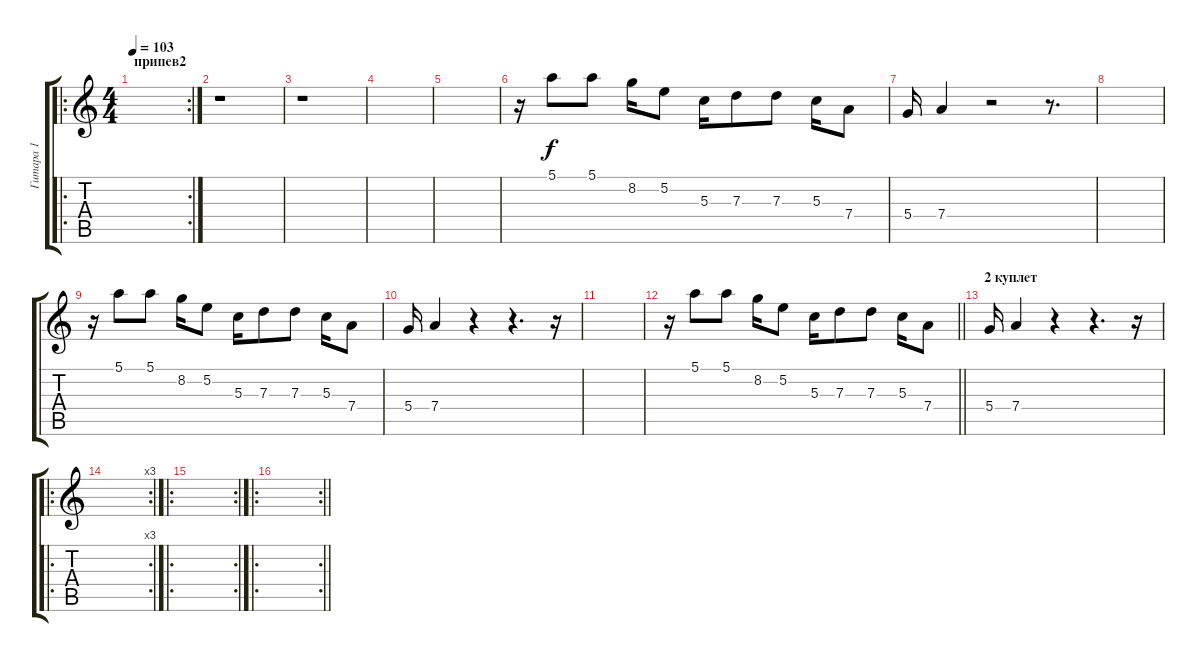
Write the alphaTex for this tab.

\track ("Гитара 1" "Гитара 1") {instrument distortionguitar}
\staff {score tabs}
\tuning (E4 B3 G3 D3 A2 E2) {hide}
\ro
\rc 2
\ts (4 4)
\section ("" "припев2")
\tempo 103
\clef g2
\ks c
|
r.1 |
r.1 |
|
|
r.16 5.1.8 5.1.8 8.2.16 5.2.8 5.3.16 7.3.8 7.3.8 5.3.16 7.4.8 |
5.4.16 7.4.4 r.2 r.8{d} |
|
r.16 5.1.8 5.1.8 8.2.16 5.2.8 5.3.16 7.3.8 7.3.8 5.3.16 7.4.8 |
5.4.16 7.4.4 r.4 r.4{d} r.16 |
|
\barLineRight lightlight
r.16 5.1.8 5.1.8 8.2.16 5.2.8 5.3.16 7.3.8 7.3.8 5.3.16 7.4.8 |
\section ("" "2 куплет")
5.4.16 7.4.4 r.4 r.4{d} r.16 |
\ro
\rc 3
|
\ro
\rc 2
|
\ro
\rc 2
\barLineRight lightlight
